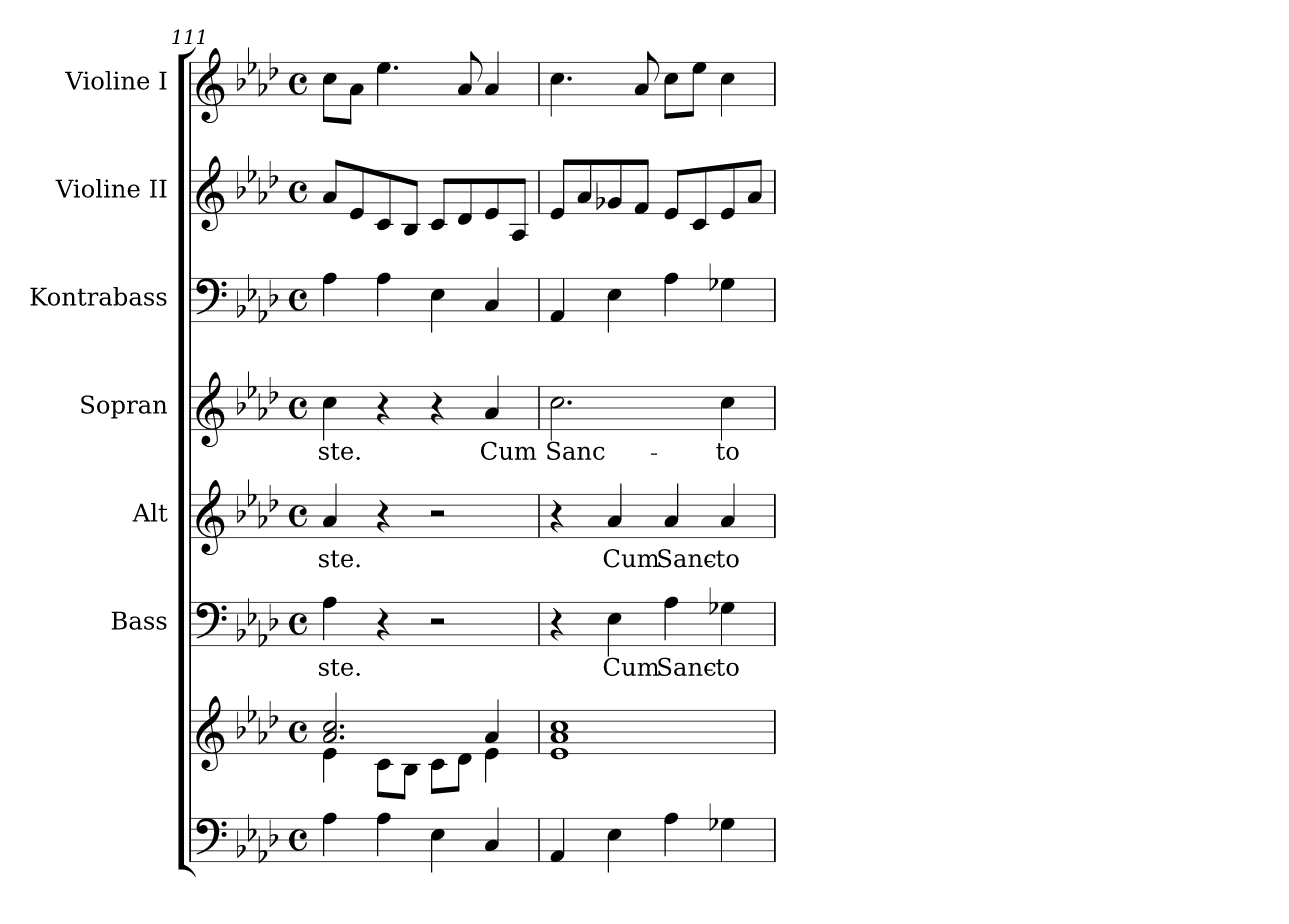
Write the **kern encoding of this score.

**kern	**kern	**kern	**text	**kern	**text	**kern	**text	**kern	**kern	**kern
*part7	*part7	*part6	*part6	*part5	*part5	*part4	*part4	*part3	*part2	*part1
*staff8	*staff7	*staff6	*staff6	*staff5	*staff5	*staff4	*staff4	*staff3	*staff2	*staff1
*	*	*I"Bass	*	*I"Alt	*	*I"Sopran	*	*I"Kontrabass	*I"Violine II	*I"Violine I
*	*	*I'B.	*	*I'A.	*	*I'S.	*	*I'Kb.	*I'Vl. II	*I'Vl. I
!!LO:PB:g=z
*clefF4	*clefG2	*clefF4	*	*clefG2	*	*clefG2	*	*clefF4	*clefG2	*clefG2
*	*	*	*	*	*	*	*	*ITrd7c12	*	*
*k[b-e-a-d-]	*k[b-e-a-d-]	*k[b-e-a-d-]	*	*k[b-e-a-d-]	*	*k[b-e-a-d-]	*	*k[b-e-a-d-]	*k[b-e-a-d-]	*k[b-e-a-d-]
*A-:	*A-:	*A-:	*	*A-:	*	*A-:	*	*A-:	*A-:	*A-:
*M4/4	*M4/4	*M4/4	*	*M4/4	*	*M4/4	*	*M4/4	*M4/4	*M4/4
*met(c)	*met(c)	*met(c)	*	*met(c)	*	*met(c)	*	*met(c)	*met(c)	*met(c)
=111	=111	=111	=111	=111	=111	=111	=111	=111	=111	=111
*	*^	*	*	*	*	*	*	*	*	*
!	!	!	!	!LO:LY:b	!	!LO:LY:b	!	!LO:LY:b	!	!	!
4A-\	2.a-/ 2.cc/	4e-\	4A-\	-ste.	4a-/	-ste.	4cc\	-ste.	4AA-\	8a-/L	8cc\L
.	.	.	.	.	.	.	.	.	.	8e-/	8a-\J
4A-\	.	8c\L	4r	.	4r	.	4r	.	4AA-\	8c/	4.ee-\
.	.	8B-\J	.	.	.	.	.	.	.	8B-/J	.
4E-\	.	8c\L	2r	.	2r	.	4r	.	4EE-\	8c/L	.
.	.	8d-\J	.	.	.	.	.	.	.	8d-/	8a-/
!	!	!	!	!	!	!	!	!LO:LY:b	!	!	!
4C/	4a-/	4e-\	.	.	.	.	4a-/	Cum	4CC/	8e-/	4a-/
.	.	.	.	.	.	.	.	.	.	8A-/J	.
*	*v	*v	*	*	*	*	*	*	*	*	*
=112	=112	=112	=112	=112	=112	=112	=112	=112	=112	=112
!	!	!	!	!	!	!	!LO:LY:b	!	!	!
4AA-/	1e- 1a- 1cc	4r	.	4r	.	2.cc\	Sanc-	4AAA-/	8e-/L	4.cc\
.	.	.	.	.	.	.	.	.	8a-/	.
!	!	!	!LO:LY:b	!	!LO:LY:b	!	!	!	!	!
4E-\	.	4E-\	Cum	4a-/	Cum	.	.	4EE-\	8g-X/	.
.	.	.	.	.	.	.	.	.	8f/J	8a-/
!	!	!	!LO:LY:b	!	!LO:LY:b	!	!	!	!	!
4A-\	.	4A-\	Sanc-	4a-/	Sanc-	.	.	4AA-\	8e-/L	8cc\L
.	.	.	.	.	.	.	.	.	8c/	8ee-\J
!	!	!	!LO:LY:b	!	!LO:LY:b	!	!LO:LY:b	!	!	!
4G-X\	.	4G-X\	-to	4a-/	-to	4cc\	-to	4GG-X\	8e-/	4cc\
.	.	.	.	.	.	.	.	.	8a-/J	.
=	=	=	=	=	=	=	=	=	=	=
*-	*-	*-	*-	*-	*-	*-	*-	*-	*-	*-
